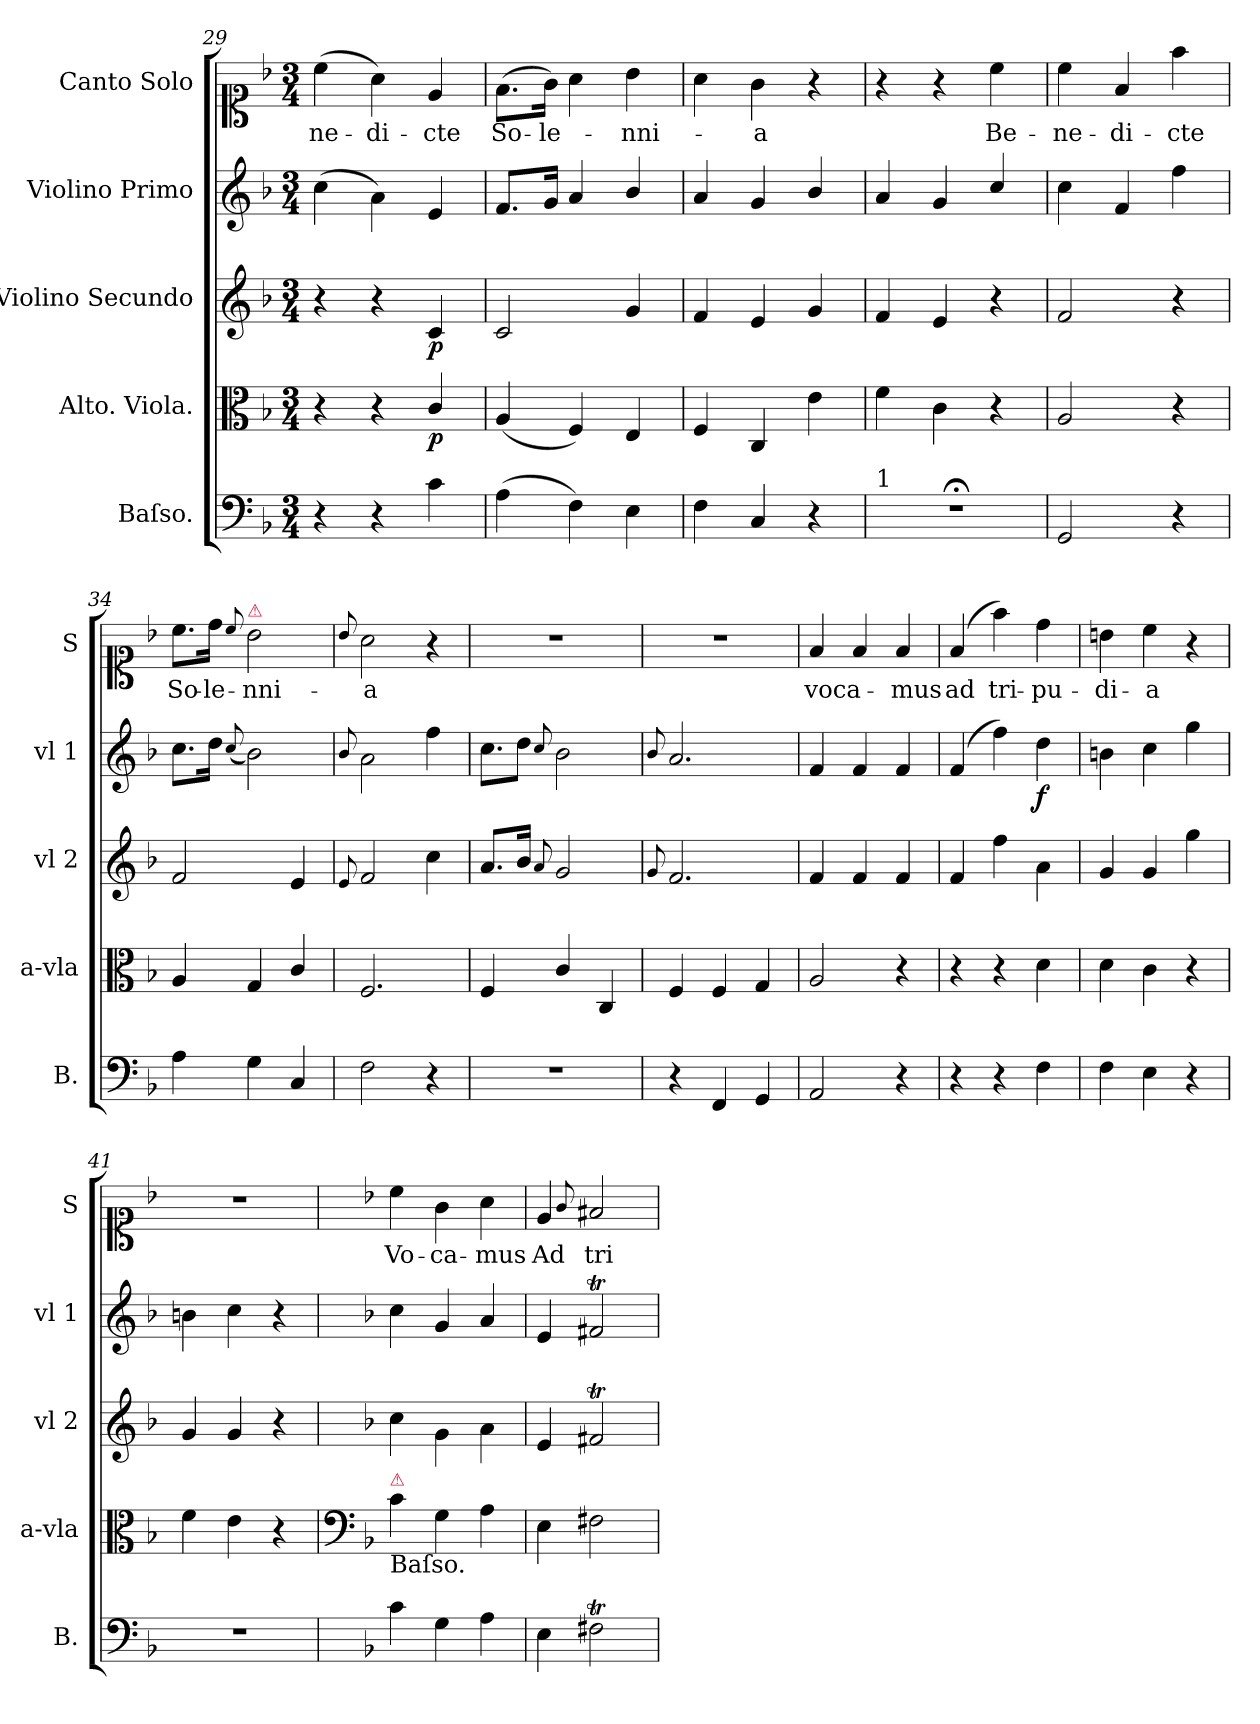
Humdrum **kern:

**kern	**dynam	**kern	**dynam	**kern	**dynam	**kern	**dynam	**kern	**text
*part5	*part5	*part4	*part4	*part3	*part3	*part2	*part2	*part1	*part1
*staff5	*staff5	*staff4	*staff4	*staff3	*staff3	*staff2	*staff2	*staff1	*staff1
*I"Baſso.	*	*I"Alto. Viola.	*	*I"Violino Secundo	*	*I"Violino Primo	*	*I"Canto Solo	*
*I'B.	*	*I'a-vla	*	*I'vl 2	*	*I'vl 1	*	*I'S	*
*clefF4	*	*clefC3	*	*clefG2	*	*clefG2	*	*clefC1	*
*k[b-]	*	*k[b-]	*	*k[b-]	*	*k[b-]	*	*k[b-]	*
*M3/4	*	*M3/4	*	*M3/4	*	*M3/4	*	*M3/4	*
=29	=29	=29	=29	=29	=29	=29	=29	=29	=29
4r	.	4r	.	4r	.	(4cc\	.	(4cc\	-ne-
4r	.	4r	.	4r	.	4a\)	.	4a\)	-di-
!	!	!	!LO:DY:b	!	!	!	!	!	!
4c\	.	4c/	p	4c/	p	4e/	.	4e/	-cte
=30	=30	=30	=30	=30	=30	=30	=30	=30	=30
(4A\	.	(4A/	.	2c/	.	8.f/L	.	(8.f\L	So-
.	.	.	.	.	.	16g/Jk	.	16g\Jk)	-le-
4F\)	.	4F/)	.	.	.	4a/	.	4a\	.
4E\	.	4E/	.	4g/	.	4b-/	.	4b-\	-nni-
=31	=31	=31	=31	=31	=31	=31	=31	=31	=31
4F\	.	4F/	.	4f/	.	4a/	.	4a\	.
4C/	.	4C/	.	4e/	.	4g/	.	4g\	-a
4r	.	4e\	.	4g/	.	4b-/	.	4r	.
=32	=32	=32	=32	=32	=32	=32	=32	=32	=32
!LO:TX:a:t=1	!	!	!	!	!	!	!	!	!
2.r;<	.	4f\	.	4f/	.	4a/	.	4r	.
.	.	4c\	.	4e/	.	4g/	.	4r	.
.	.	4r	.	4r	.	4cc/	.	4cc\	Be-
=33	=33	=33	=33	=33	=33	=33	=33	=33	=33
2GG/	.	2A/	.	2f/	.	4cc\	.	4cc\	-ne-
.	.	.	.	.	.	4f/	.	4f/	-di-
4r	.	4r	.	4r	.	4ff\	.	4ff\	-cte
=34	=34	=34	=34	=34	=34	=34	=34	=34	=34
4A\	.	4A/	.	2f/	.	8.cc\L	.	8.cc\L	So-
.	.	.	.	.	.	16dd\Jk	.	16dd\Jk	-le-
.	.	.	.	.	.	(8qqcc/	.	8qqcc/	.
!	!	!	!	!	!	!	!	!LO:TX:a:color=crimson:t=⚠	!
4G\	.	4G/	.	.	.	2b-\)	.	2b-\	-nni-
4C/	.	4c/	.	4e/	.	.	.	.	.
=35	=35	=35	=35	=35	=35	=35	=35	=35	=35
.	.	.	.	8qqe/	.	8qqb-/	.	8qqb-/	.
2F\	.	2.F/	.	2f/	.	2a\	.	2a\	-a
4r	.	.	.	4cc\	.	4ff\	.	4r	.
=36	=36	=36	=36	=36	=36	=36	=36	=36	=36
2.r	.	4F/	.	8.a/L	.	8.cc\L	.	2.r	.
!	!	!	!	!	!	!LO:N:vis=8	!	!	!
.	.	.	.	16b-/Jk	.	16dd\J	.	.	.
.	.	.	.	8qqa/	.	8qqcc/	.	.	.
.	.	4c/	.	2g/	.	2b-\	.	.	.
.	.	4C/	.	.	.	.	.	.	.
=37	=37	=37	=37	=37	=37	=37	=37	=37	=37
.	.	.	.	8qqg/	.	8qqb-/	.	.	.
4r	.	4F/	.	2.f/	.	2.a/	.	2.r	.
4FF/	.	4F/	.	.	.	.	.	.	.
4GG/	.	4G/	.	.	.	.	.	.	.
=38	=38	=38	=38	=38	=38	=38	=38	=38	=38
2AA/	.	2A/	.	4f/	.	4f/	.	4f/	voca-
.	.	.	.	4f/	.	4f/	.	4f/	.
4r	.	4r	.	4f/	.	4f/	.	4f/	-mus
=39	=39	=39	=39	=39	=39	=39	=39	=39	=39
4r	.	4r	.	4f/	.	(4f/	.	(4f/	ad
4r	.	4r	.	4ff\	.	4ff\)	.	4ff\)	tri-
!	!LO:DY:a	!	!	!	!	!	!LO:DY:b	!	!
4F\	For	4d\	.	4a\	.	4dd\	f	4dd\	-pu-
=40	=40	=40	=40	=40	=40	=40	=40	=40	=40
!	!	!	!LO:DY:b	!	!	!	!	!	!
4F\	.	4d\	For.	4g/	.	4bn\	.	4bn\	-di-
4E\	.	4c\	.	4g/	.	4cc\	.	4cc\	-a
4r	.	4r	.	4gg\	.	4gg\	.	4r	.
=41	=41	=41	=41	=41	=41	=41	=41	=41	=41
2.r	.	4f\	.	4g/	.	4bn\	.	2.r	.
.	.	4e\	.	4g/	.	4cc\	.	.	.
.	.	4r	.	4r	.	4r	.	.	.
=42	=42	=42	=42	=42	=42	=42	=42	=42	=42
*	*	*clefF4	*	*	*	*	*	*	*
*	*	*k[b-]	*	*	*	*	*	*	*
!	!	!LO:TX:b:t=Baſso.	!	!	!	!	!	!	!
!	!	!LO:TX:a:color=crimson:t=⚠	!	!	!	!	!	!	!
4c\	.	4c\	.	4cc\	.	4cc\	.	4cc\	Vo-
4G\	.	4G\	.	4g\	.	4g/	.	4g\	-ca-
4A\	.	4A\	.	4a\	.	4a/	.	4a\	-mus
=43	=43	=43	=43	=43	=43	=43	=43	=43	=43
4E\	.	4E\	.	4e/	.	4e/	.	4e/	Ad
.	.	.	.	.	.	.	.	8qqg/	.
2F#Xt\	.	2F#X\	.	2f#Xt/	.	2f#Xt/	.	2f#X/	tri-
=	=	=	=	=	=	=	=	=	=
*-	*-	*-	*-	*-	*-	*-	*-	*-	*-
